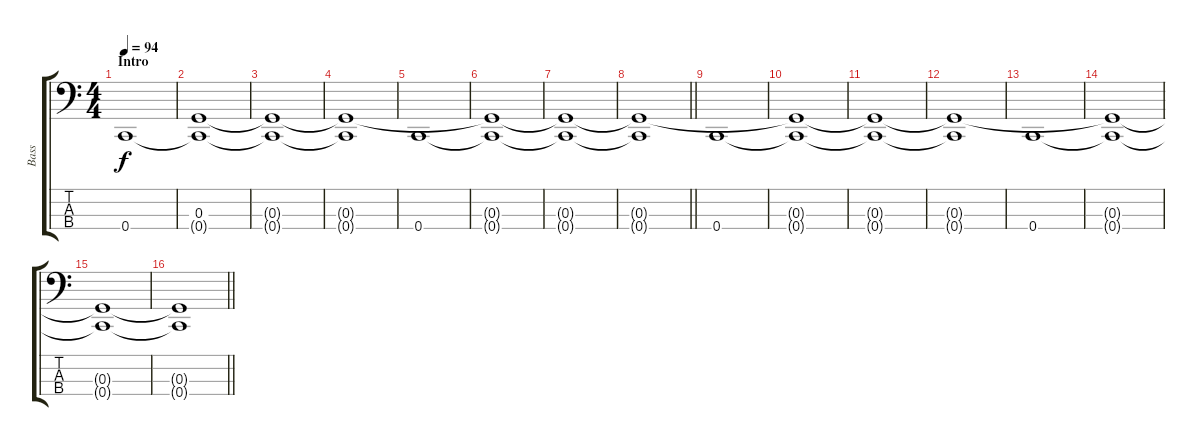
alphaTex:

\track ("Bass" "Bass") {instrument electricbassfinger}
\staff {score tabs}
\tuning (F2 C2 G1 C1) {hide}
\ts (4 4)
\section ("" "Intro")
\tempo 94
\tempo 149
\tempo 94
\clef f4
\ks c
0.4.1{dy f instrument electricbassfinger} |
(0.3 0.4{t}).1 |
(0.3{t} 0.4{t}).1 |
(0.3{t} 0.4{t}).1 |
0.4.1 |
(0.3{t} 0.4{t}).1 |
(0.3{t} 0.4{t}).1 |
\barLineRight lightlight
(0.3{t} 0.4{t}).1 |
0.4.1 |
(0.3{t} 0.4{t}).1 |
(0.3{t} 0.4{t}).1 |
(0.3{t} 0.4{t}).1 |
0.4.1 |
(0.3{t} 0.4{t}).1 |
(0.3{t} 0.4{t}).1 |
\barLineRight lightlight
(0.3{t} 0.4{t}).1
